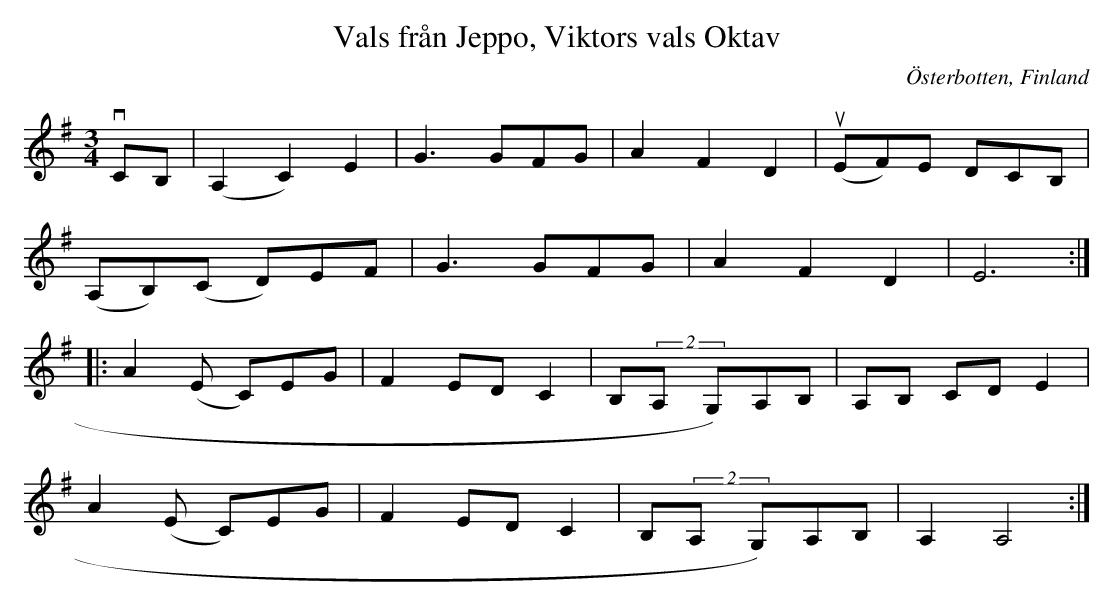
X:1
T:Vals från Jeppo, Viktors vals Oktav
O:Österbotten, Finland
M:3/4
L:1/8
K:Ador
vCB, | (A,2 C2) E2 | G3/1GFG | A2 F2 D2 | u(EF)E DCB, |
      (A,B,)(C D)EF  | G3/1GFG | A2 F2 D2 | E6:|
|: A2(E C)EG | F2 EDC2 | B,(2A, G,)A,B, | A,B, CD E2 |
   A2(E C)EG | F2 EDC2 | B,(2A, G,)A,B, | A,2 A,4 :|
